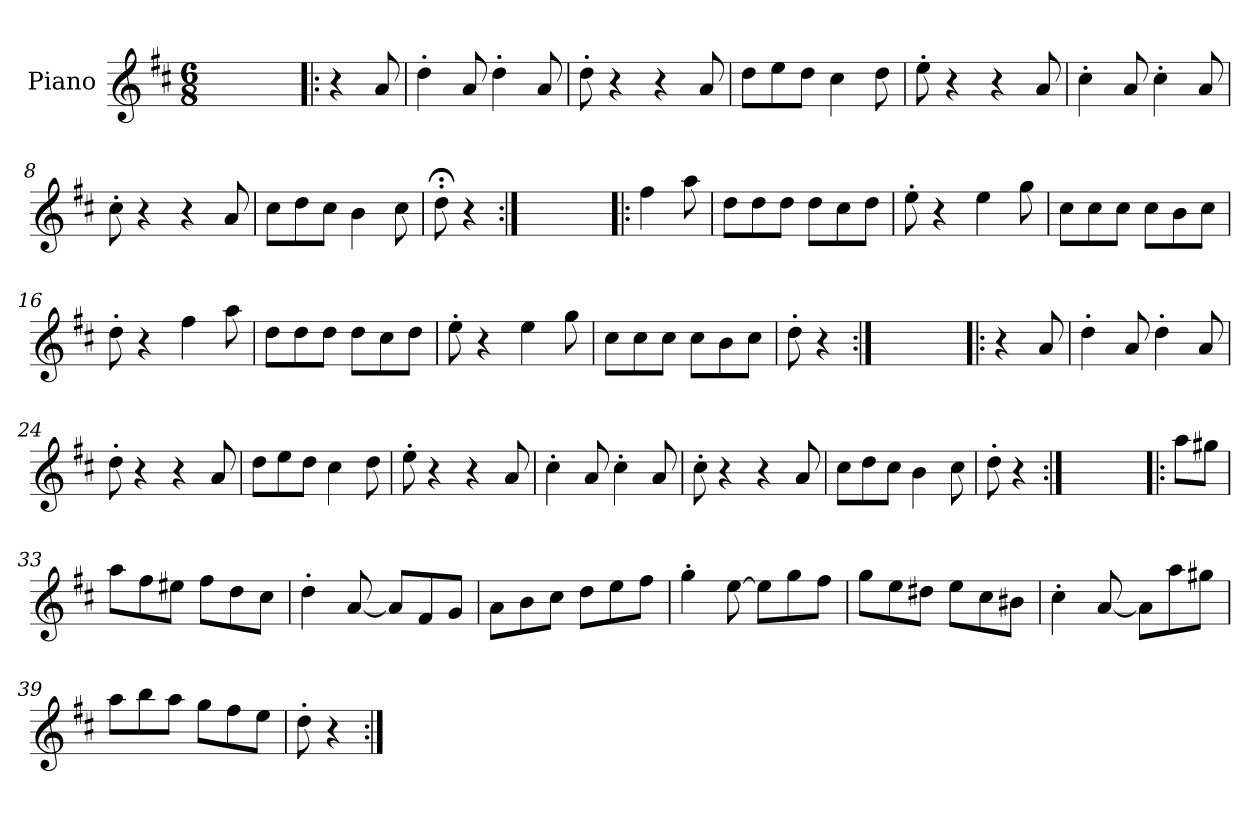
**kern
*part1
*staff1
*I"Piano
*I'Pno
*clefG2
*k[f#c#]
*D:
*M6/8
=1
2.ryy
=2!|:
4r
8a/
=3
4dd'\
8a/
4dd'\
8a/
=4
8dd'\
4r
4r
8a/
=5
8dd\L
8ee\
8dd\J
4cc#\
8dd\
=6
8ee'\
4r
4r
8a/
=7
4cc#'\
8a/
4cc#'\
8a/
=8
8cc#'\
4r
4r
8a/
!!LO:LB:g=z
=9
8cc#\L
8dd\
8cc#\J
4b\
8cc#\
=10
8dd;<'\
4r
=11:|!
2.ryy
=12!|:
4ff#\
8aa\
=13
8dd\L
8dd\
8dd\J
8dd\L
8cc#\
8dd\J
=14
8ee'\
4r
4ee\
8gg\
=15
8cc#\L
8cc#\
8cc#\J
8cc#\L
8b\
8cc#\J
=16
8dd'\
4r
4ff#\
8aa\
=17
8dd\L
8dd\
8dd\J
8dd\L
8cc#\
8dd\J
!!LO:LB:g=z
=18
8ee'\
4r
4ee\
8gg\
=19
8cc#\L
8cc#\
8cc#\J
8cc#\L
8b\
8cc#\J
=20
8dd'\
4r
=21:|!
2.ryy
=22!|:
4r
8a/
=23
4dd'\
8a/
4dd'\
8a/
=24
8dd'\
4r
4r
8a/
=25
8dd\L
8ee\
8dd\J
4cc#\
8dd\
=26
8ee'\
4r
4r
8a/
!!LO:LB:g=z
=27
4cc#'\
8a/
4cc#'\
8a/
=28
8cc#'\
4r
4r
8a/
=29
8cc#\L
8dd\
8cc#\J
4b\
8cc#\
=30
8dd'\
4r
=31:|!
2.ryy
=32!|:
8aa\L
8gg#X\J
=33
8aa\L
8ff#\
8ee#X\J
8ff#\L
8dd\
8cc#\J
=34
4dd'\
[8a/
8a/L]
8f#/
8g/J
=35
8a\L
8b\
8cc#\J
8dd\L
8ee\
8ff#\J
!!LO:LB:g=z
=36
4gg'\
[8ee\
8ee\L]
8gg\
8ff#\J
=37
8gg\L
8ee\
8dd#X\J
8ee\L
8cc#\
8b#X\J
=38
4cc#'\
[8a/
8a\L]
8aa\
8gg#X\J
=39
8aa\L
8bb\
8aa\J
8gg\L
8ff#\
8ee\J
=40
8dd'\
4r
=:|!
*-
